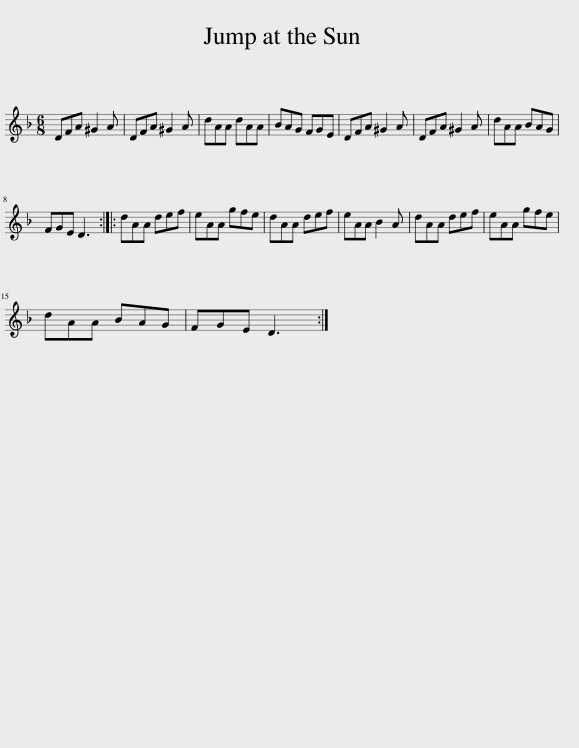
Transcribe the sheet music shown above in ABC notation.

X:1
L:1/8
M:6/8
I:linebreak $
K:Dmin
V:1 treble
V:1
 DFA ^G2 A | DFA ^G2 A | dAA dAA | BAG FGE | DFA ^G2 A | %5
 DFA ^G2 A | dAA BAG |$ FGE D3 :: dAA def | eAA gfe | %10
 dAA def | eAA B2 A | dAA def | eAA gfe |$ dAA BAG | %15
 FGE D3 :| %16
